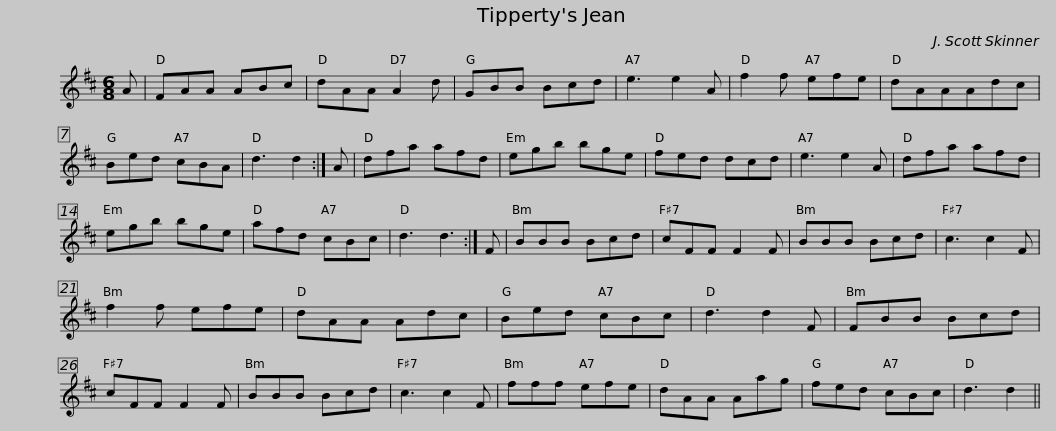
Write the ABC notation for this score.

X:1
L:1/8
M:6/8
I:linebreak $
K:D
V:1 treble
V:1
 A | FAA ABc | dAA A2 d | GBB Bcd | e3 e2 A | %5
 f2 f efe | dAAAdc |$ Bed cBA | d3 d2 :| A | %10
 dfa afd | egb bge | fed dcd | e3 e2 A |$ dfa afd | %15
 egb bge | afd cBc | d3 d3 :| F | BBB Bcd | %20
 cFF F2 F |$ BBB Bcd | c3 c2 F | f2 f efe | dAA Adc | %25
 Bed cBc | d3 d2 F | FBB Bcd |$ cFF F2 F | BBB Bcd | %30
 c3 c2 F | fff efe | dAA Aag | fed cBc | d3 d2 || %35
